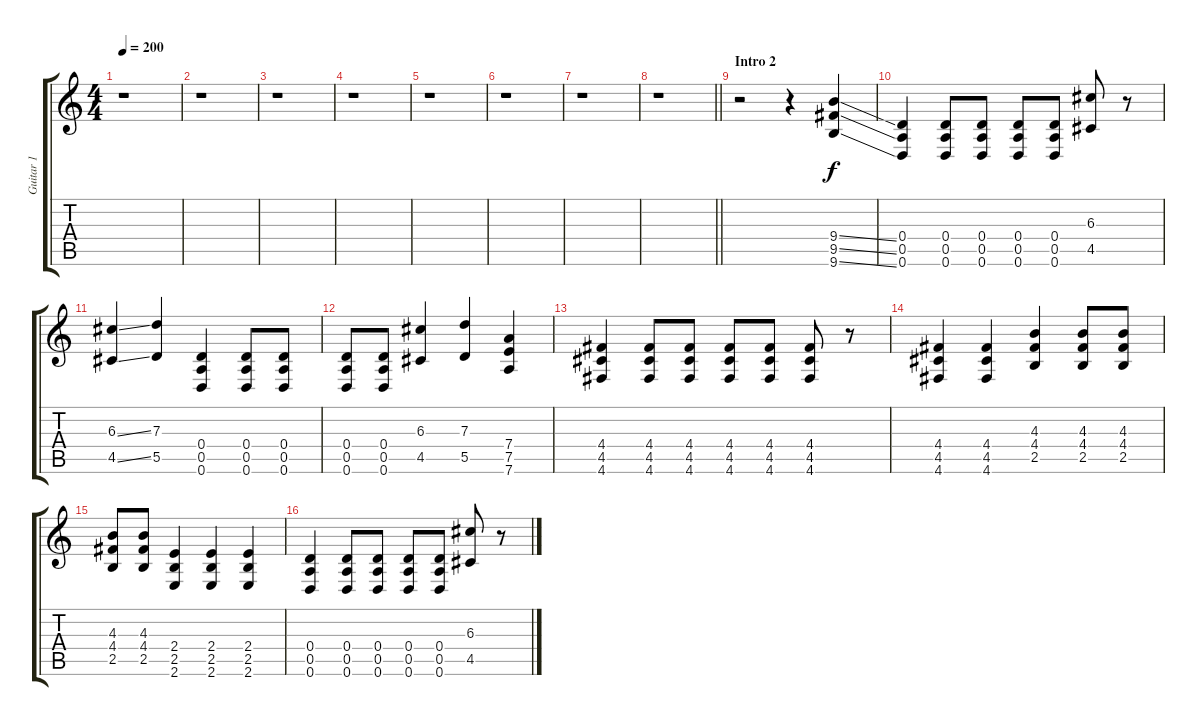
\track ("Guitar 1" "Guitar 1") {instrument distortionguitar}
\staff {score tabs}
\tuning (E4 B3 G3 D3 A2 D2) {hide}
\ts (4 4)
\tempo 200
\clef g2
\ks c
r.1{dy f} |
r.1 |
r.1 |
r.1 |
r.1 |
r.1 |
r.1 |
\barLineRight lightlight
r.1 |
\section ("" "Intro 2")
r.2 r.4 (9.4{ss} 9.5{ss} 9.6{ss}).4 |
(0.4 0.5 0.6).4 (0.4 0.5 0.6).8 (0.4 0.5 0.6).8 (0.4 0.5 0.6).8 (0.4 0.5 0.6).8 (6.3 4.5).8 r.8 |
(6.3{ss} 4.5{ss}).4 (7.3 5.5).4 (0.4 0.5 0.6).4 (0.4 0.5 0.6).8 (0.4 0.5 0.6).8 |
(0.4 0.5 0.6).8 (0.4 0.5 0.6).8 (6.3 4.5).4 (7.3 5.5).4 (7.4 7.5 7.6).4 |
(4.4 4.5 4.6).4 (4.4 4.5 4.6).8 (4.4 4.5 4.6).8 (4.4 4.5 4.6).8 (4.4 4.5 4.6).8 (4.4 4.5 4.6).8 r.8 |
(4.4 4.5 4.6).4 (4.4 4.5 4.6).4 (4.3 4.4 2.5).4 (4.3 4.4 2.5).8 (4.3 4.4 2.5).8 |
(4.3 4.4 2.5).8 (4.3 4.4 2.5).8 (2.4 2.5 2.6).4 (2.4 2.5 2.6).4 (2.4 2.5 2.6).4 |
(0.4 0.5 0.6).4 (0.4 0.5 0.6).8 (0.4 0.5 0.6).8 (0.4 0.5 0.6).8 (0.4 0.5 0.6).8 (6.3 4.5).8 r.8
